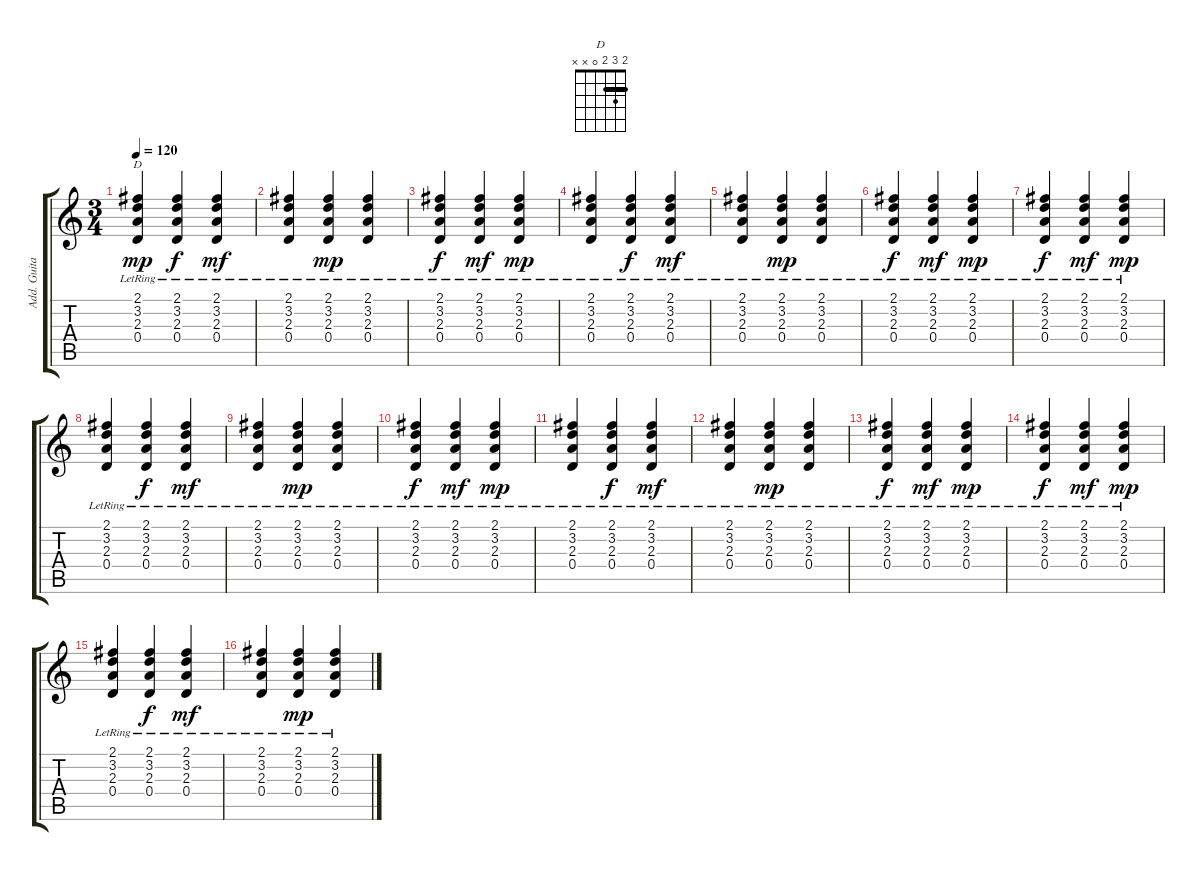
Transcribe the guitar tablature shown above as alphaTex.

\track ("Add. Guitar 1" "Add. Guita") {instrument distortionguitar}
\staff {score tabs}
\tuning (E4 B3 G3 D3 A2 E2) {hide}
\chord ("D" 2 3 2 0 x x) {barre 2}
\ts (3 4)
\tempo 120
\clef g2
\ks c
(2.1{lr} 3.2{lr} 2.3{lr} 0.4{lr}).4{ch "D" dy mp} (2.1{lr} 3.2{lr} 2.3{lr} 0.4{lr}).4{dy f} (2.1{lr} 3.2{lr} 2.3{lr} 0.4{lr}).4{dy mf} |
(2.1{lr} 3.2{lr} 2.3{lr} 0.4{lr}).4 (2.1{lr} 3.2{lr} 2.3{lr} 0.4{lr}).4{dy mp} (2.1{lr} 3.2{lr} 2.3{lr} 0.4{lr}).4 |
(2.1{lr} 3.2{lr} 2.3{lr} 0.4{lr}).4{dy f} (2.1{lr} 3.2{lr} 2.3{lr} 0.4{lr}).4{dy mf} (2.1{lr} 3.2{lr} 2.3{lr} 0.4{lr}).4{dy mp} |
(2.1{lr} 3.2{lr} 2.3{lr} 0.4{lr}).4 (2.1{lr} 3.2{lr} 2.3{lr} 0.4{lr}).4{dy f} (2.1{lr} 3.2{lr} 2.3{lr} 0.4{lr}).4{dy mf} |
(2.1{lr} 3.2{lr} 2.3{lr} 0.4{lr}).4 (2.1{lr} 3.2{lr} 2.3{lr} 0.4{lr}).4{dy mp} (2.1{lr} 3.2{lr} 2.3{lr} 0.4{lr}).4 |
(2.1{lr} 3.2{lr} 2.3{lr} 0.4{lr}).4{dy f} (2.1{lr} 3.2{lr} 2.3{lr} 0.4{lr}).4{dy mf} (2.1{lr} 3.2{lr} 2.3{lr} 0.4{lr}).4{dy mp} |
(2.1{lr} 3.2{lr} 2.3{lr} 0.4{lr}).4{dy f} (2.1{lr} 3.2{lr} 2.3{lr} 0.4{lr}).4{dy mf} (2.1{lr} 3.2{lr} 2.3{lr} 0.4{lr}).4{dy mp} |
(2.1{lr} 3.2{lr} 2.3{lr} 0.4{lr}).4 (2.1{lr} 3.2{lr} 2.3{lr} 0.4{lr}).4{dy f} (2.1{lr} 3.2{lr} 2.3{lr} 0.4{lr}).4{dy mf} |
(2.1{lr} 3.2{lr} 2.3{lr} 0.4{lr}).4 (2.1{lr} 3.2{lr} 2.3{lr} 0.4{lr}).4{dy mp} (2.1{lr} 3.2{lr} 2.3{lr} 0.4{lr}).4 |
(2.1{lr} 3.2{lr} 2.3{lr} 0.4{lr}).4{dy f} (2.1{lr} 3.2{lr} 2.3{lr} 0.4{lr}).4{dy mf} (2.1{lr} 3.2{lr} 2.3{lr} 0.4{lr}).4{dy mp} |
(2.1{lr} 3.2{lr} 2.3{lr} 0.4{lr}).4 (2.1{lr} 3.2{lr} 2.3{lr} 0.4{lr}).4{dy f} (2.1{lr} 3.2{lr} 2.3{lr} 0.4{lr}).4{dy mf} |
(2.1{lr} 3.2{lr} 2.3{lr} 0.4{lr}).4 (2.1{lr} 3.2{lr} 2.3{lr} 0.4{lr}).4{dy mp} (2.1{lr} 3.2{lr} 2.3{lr} 0.4{lr}).4 |
(2.1{lr} 3.2{lr} 2.3{lr} 0.4{lr}).4{dy f} (2.1{lr} 3.2{lr} 2.3{lr} 0.4{lr}).4{dy mf} (2.1{lr} 3.2{lr} 2.3{lr} 0.4{lr}).4{dy mp} |
(2.1{lr} 3.2{lr} 2.3{lr} 0.4{lr}).4{dy f} (2.1{lr} 3.2{lr} 2.3{lr} 0.4{lr}).4{dy mf} (2.1{lr} 3.2{lr} 2.3{lr} 0.4{lr}).4{dy mp} |
(2.1{lr} 3.2{lr} 2.3{lr} 0.4{lr}).4 (2.1{lr} 3.2{lr} 2.3{lr} 0.4{lr}).4{dy f} (2.1{lr} 3.2{lr} 2.3{lr} 0.4{lr}).4{dy mf} |
(2.1{lr} 3.2{lr} 2.3{lr} 0.4{lr}).4 (2.1{lr} 3.2{lr} 2.3{lr} 0.4{lr}).4{dy mp} (2.1{lr} 3.2{lr} 2.3{lr} 0.4{lr}).4
